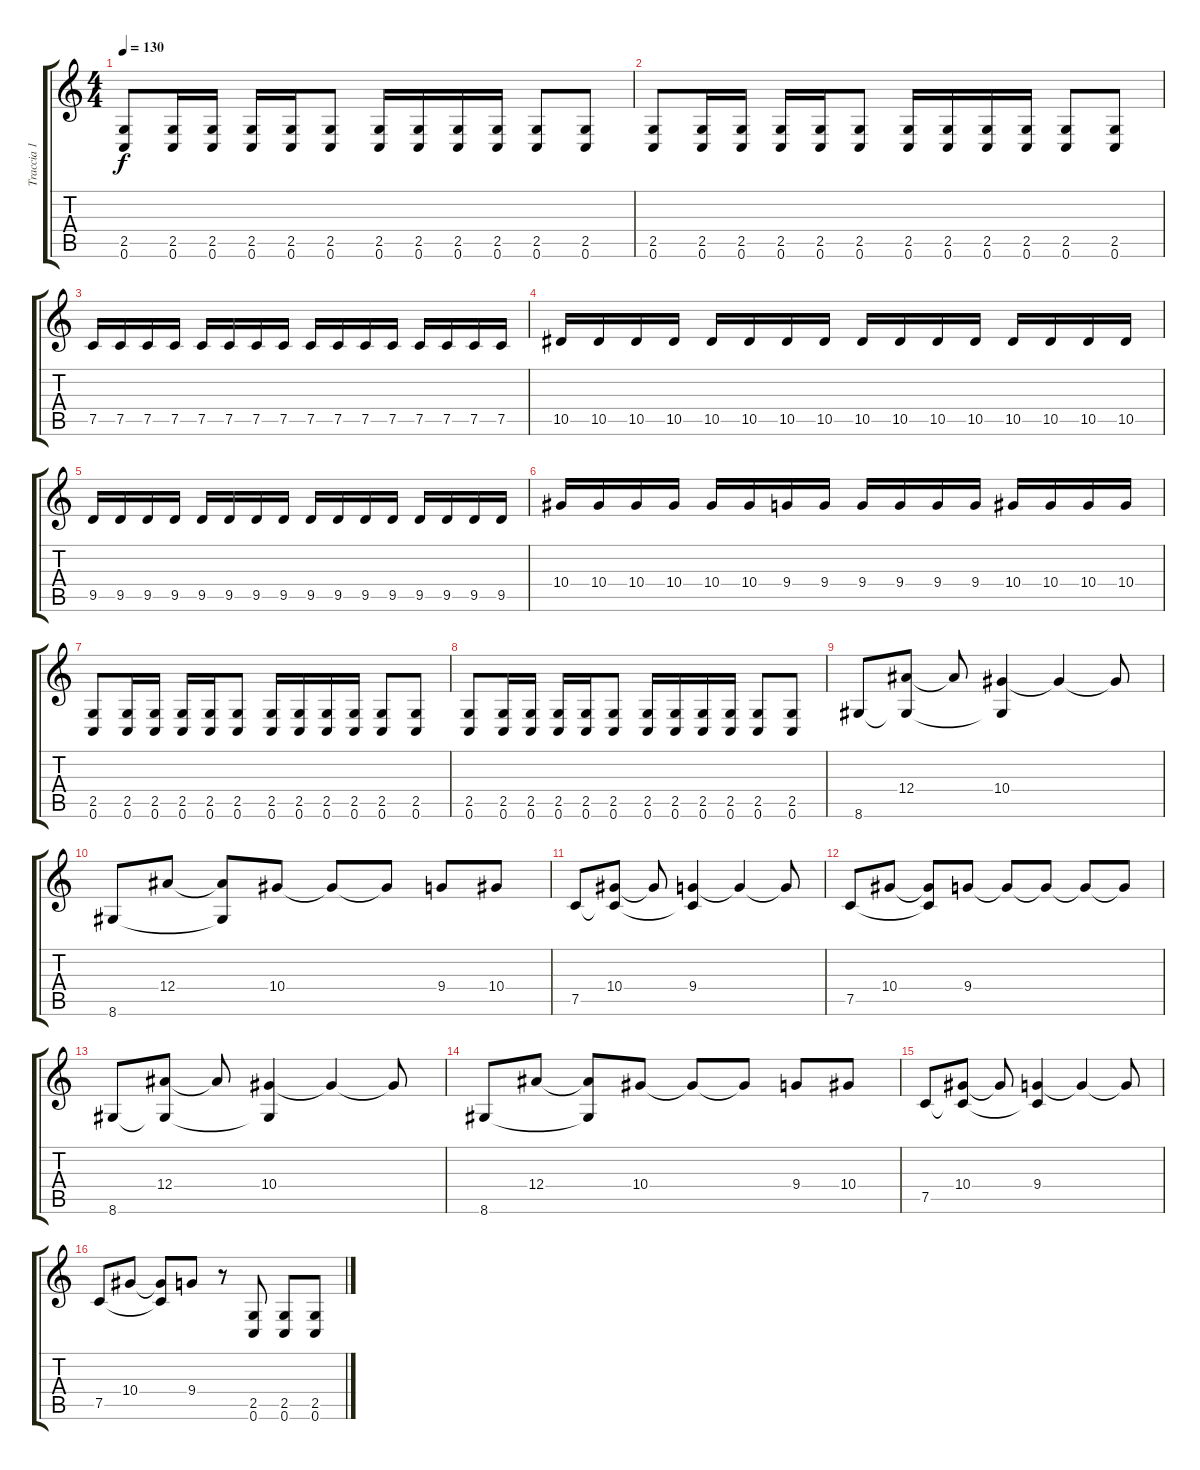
\track ("Traccia 1" "Traccia 1") {instrument distortionguitar}
\staff {score tabs}
\tuning (C4 G3 Eb3 Bb2 F2 C2) {hide}
\ts (4 4)
\tempo 130
\clef g2
\ks c
(2.5 0.6).8{dy f} (2.5 0.6).16 (2.5 0.6).16 (2.5 0.6).16 (2.5 0.6).16 (2.5 0.6).8 (2.5 0.6).16 (2.5 0.6).16 (2.5 0.6).16 (2.5 0.6).16 (2.5 0.6).8 (2.5 0.6).8 |
(2.5 0.6).8 (2.5 0.6).16 (2.5 0.6).16 (2.5 0.6).16 (2.5 0.6).16 (2.5 0.6).8 (2.5 0.6).16 (2.5 0.6).16 (2.5 0.6).16 (2.5 0.6).16 (2.5 0.6).8 (2.5 0.6).8 |
7.5.16 7.5.16 7.5.16 7.5.16 7.5.16 7.5.16 7.5.16 7.5.16 7.5.16 7.5.16 7.5.16 7.5.16 7.5.16 7.5.16 7.5.16 7.5.16 |
10.5.16 10.5.16 10.5.16 10.5.16 10.5.16 10.5.16 10.5.16 10.5.16 10.5.16 10.5.16 10.5.16 10.5.16 10.5.16 10.5.16 10.5.16 10.5.16 |
9.5.16 9.5.16 9.5.16 9.5.16 9.5.16 9.5.16 9.5.16 9.5.16 9.5.16 9.5.16 9.5.16 9.5.16 9.5.16 9.5.16 9.5.16 9.5.16 |
10.4.16 10.4.16 10.4.16 10.4.16 10.4.16 10.4.16 9.4.16 9.4.16 9.4.16 9.4.16 9.4.16 9.4.16 10.4.16 10.4.16 10.4.16 10.4.16 |
(2.5 0.6).8 (2.5 0.6).16 (2.5 0.6).16 (2.5 0.6).16 (2.5 0.6).16 (2.5 0.6).8 (2.5 0.6).16 (2.5 0.6).16 (2.5 0.6).16 (2.5 0.6).16 (2.5 0.6).8 (2.5 0.6).8 |
(2.5 0.6).8 (2.5 0.6).16 (2.5 0.6).16 (2.5 0.6).16 (2.5 0.6).16 (2.5 0.6).8 (2.5 0.6).16 (2.5 0.6).16 (2.5 0.6).16 (2.5 0.6).16 (2.5 0.6).8 (2.5 0.6).8 |
8.6.8 (12.4 8.6{t}).8 12.4{t}.8 (10.4 8.6{t}).4 10.4{t}.4 10.4{t}.8 |
8.6.8 12.4.8 (12.4{t} 8.6{t}).8 10.4.8 10.4{t}.8 10.4{t}.8 9.4.8 10.4.8 |
7.5.8 (10.4 7.5{t}).8 10.4{t}.8 (9.4 7.5{t}).4 9.4{t}.4 9.4{t}.8 |
7.5.8 10.4.8 (10.4{t} 7.5{t}).8 9.4.8 9.4{t}.8 9.4{t}.8 9.4{t}.8 9.4{t}.8 |
8.6.8 (12.4 8.6{t}).8 12.4{t}.8 (10.4 8.6{t}).4 10.4{t}.4 10.4{t}.8 |
8.6.8 12.4.8 (12.4{t} 8.6{t}).8 10.4.8 10.4{t}.8 10.4{t}.8 9.4.8 10.4.8 |
7.5.8 (10.4 7.5{t}).8 10.4{t}.8 (9.4 7.5{t}).4 9.4{t}.4 9.4{t}.8 |
7.5.8 10.4.8 (10.4{t} 7.5{t}).8 9.4.8 r.8 (2.5 0.6).8 (2.5 0.6).8 (2.5 0.6).8
